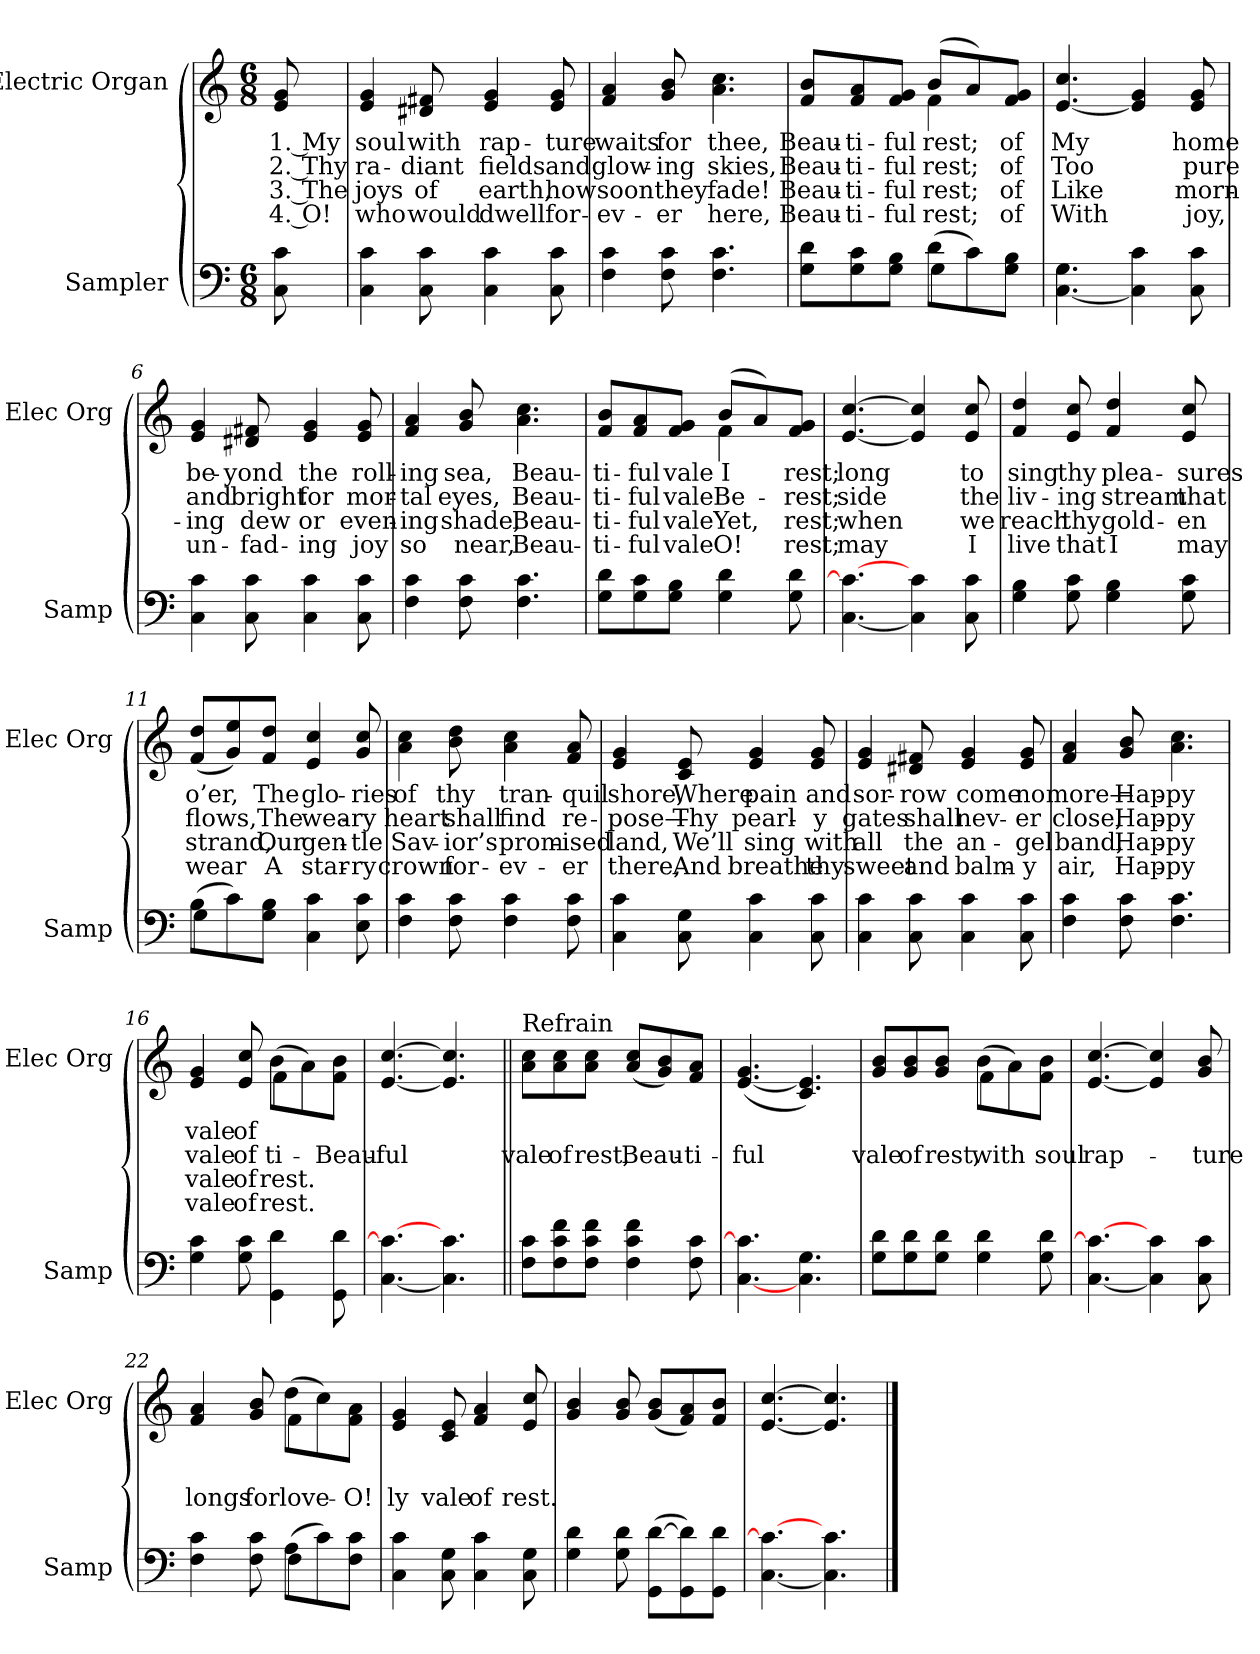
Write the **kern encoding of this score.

**kern	**kern	**text	**text	**text	**text
*part2	*part1	*part1	*part1	*part1	*part1
*staff2	*staff1	*staff1	*staff1	*staff1	*staff1
*I"Sampler	*I"Electric Organ	*	*	*	*
*I'Samp	*I'Elec Org	*	*	*	*
*clefF4	*clefG2	*	*	*	*
*M6/8	*M6/8	*	*	*	*
=1	=1	=1	=1	=1	=1
8C 8c	8e 8g	1. My	2. Thy	3. The	4. O!
=2	=2	=2	=2	=2	=2
4C 4c	4e 4g	soul	ra-	joys	who
8C 8c	8d#X 8f#X	with	-diant	of	would
4C 4c	4e 4g	rap-	fields	earth,	dwell
8C 8c	8e 8g	-ture	and	how	for-
=3	=3	=3	=3	=3	=3
4F 4c	4f 4a	waits	glow-	soon	-ev-
8F 8c	8g 8b	for	-ing	they	-er
4.F 4.c	4.a 4.cc	thee,	skies,	fade!	here,
=4	=4	=4	=4	=4	=4
*^	*^	*	*	*	*
8G\ 8d\L	4.ryy	8f/ 8b/L	4.ryy	Beau-	Beau-	Beau-	Beau-
8G\ 8c\	.	8f/ 8a/	.	-ti-	-ti-	-ti-	-ti-
8G\ 8B\J	.	8f/ 8g/J	.	-ful	-ful	-ful	-ful
(8d\L	4G	(8b/L	4f	rest;	rest;	rest;	rest;
8c\)	.	8a/)	.	.	.	.	.
8G\ 8B\J	8ryy	8f/ 8g/J	8ryy	of	of	of	of
*v	*v	*	*	*	*	*	*
*	*v	*v	*	*	*	*
=5	=5	=5	=5	=5	=5
[4.C 4.G	[4.e 4.cc	My	Too	Like	With
4C] 4c	4e] 4g	.	.	.	.
8C 8c	8e 8g	home	pure	morn-	joy,
=6	=6	=6	=6	=6	=6
4C 4c	4e 4g	be-	and	-ing	un-
8C 8c	8d#X 8f#X	-yond	bright	dew	-fad-
4C 4c	4e 4g	the	for	or	-ing
8C 8c	8e 8g	roll-	mor-	even-	joy
=7	=7	=7	=7	=7	=7
4F 4c	4f 4a	-ing	-tal	-ing	so
8F 8c	8g 8b	sea,	eyes,	shade,	near,
4.F 4.c	4.a 4.cc	Beau-	Beau-	Beau-	Beau-
=8	=8	=8	=8	=8	=8
*	*^	*	*	*	*
8G\ 8d\L	8f/ 8b/L	4.ryy	-ti-	-ti-	-ti-	-ti-
8G\ 8c\	8f/ 8a/	.	-ful	-ful	-ful	-ful
8G\ 8B\J	8f/ 8g/J	.	vale	vale	vale	vale
4G 4d	(8b/L	4f	I	Be-	Yet,	O!
.	8a/)	.	.	.	.	.
8G 8d	8f/ 8g/J	8ryy	rest;	rest;	rest;	rest;
*	*v	*v	*	*	*	*
=9	=9	=9	=9	=9	=9
[4.C 4.c_	[4.e [4.cc	long	-side	when	may
4C] 4c	4e] 4cc]	.	.	.	.
8C 8c	8e 8cc	to	the	we	I
=10	=10	=10	=10	=10	=10
4G 4B	4f 4dd	sing	liv-	reach	live
8G 8c	8e 8cc	thy	-ing	thy	that
4G 4B	4f 4dd	plea-	stream	gold-	I
8G 8c	8e 8cc	-sures	that	-en	may
=11	=11	=11	=11	=11	=11
*^	*	*	*	*	*
(8B\L	4G	(8f/ 8dd/L	o’er,	flows,	strand,	wear
8c\)	.	8g/ 8ee/)	.	.	.	.
8G\ 8B\J	2ryy	8f/ 8dd/J	The	The	Our	A
4C 4c	.	4e 4cc	glo-	wea-	gen-	star-
8E 8c	.	8g 8cc	-ries	-ry	-tle	-ry
*v	*v	*	*	*	*	*
=12	=12	=12	=12	=12	=12
4F 4c	4a 4cc	of	heart	Sav-	crown
8F 8c	8b 8dd	thy	shall	-ior’s	for-
4F 4c	4a 4cc	tran-	find	prom-	-ev-
8F 8c	8f 8a	-quil	re-	-ised	-er
=13	=13	=13	=13	=13	=13
4C 4c	4e 4g	shore,	-pose—	land,	there,
8C 8G	8c 8e	Where	Thy	We’ll	And
4C 4c	4e 4g	pain	pearl-	sing	breathe
8C 8c	8e 8g	and	-y	with	thy
=14	=14	=14	=14	=14	=14
4C 4c	4e 4g	sor-	gates	all	sweet
8C 8c	8d#X 8f#X	-row	shall	the	and
4C 4c	4e 4g	come	nev-	an-	balm-
8C 8c	8e 8g	no	-er	-gel	-y
=15	=15	=15	=15	=15	=15
4F 4c	4f 4a	more—	close,	band,	air,
8F 8c	8g 8b	Hap-	Hap-	Hap-	Hap-
4.F 4.c	4.a 4.cc	-py	-py	-py	-py
=16	=16	=16	=16	=16	=16
*	*^	*	*	*	*
4G 4c	4e 4g	4.ryy	vale	vale	vale	vale
8G 8c	8e 8cc	.	of	of	of	of
4GG 4d	(8b\L	4f	.	-ti-	rest.	rest.
.	8a\)	.	.	.	.	.
8GG 8d	8f\ 8b\J	8ryy	.	Beau-	.	.
*	*v	*v	*	*	*	*
=17	=17	=17	=17	=17	=17
[4.C 4.c_	[4.e [4.cc	.	-ful	.	.
4.C] 4.c	4.e] 4.cc]	.	.	.	.
=18||	=18||	=18||	=18||	=18||	=18||
!	!LO:TX:t=Refrain	!	!	!	!
8F\ 8c\L	8a\ 8cc\L	.	vale	.	.
8F\ 8c\ 8f\	8a\ 8cc\	.	of	.	.
8F\ 8c\ 8f\J	8a\ 8cc\J	.	rest,	.	.
4F 4c 4f	(8a/ 8cc/L	.	Beau-	.	.
.	8g/ 8b/)	.	.	.	.
8F 8c	8f/ 8a/J	.	-ti-	.	.
=19	=19	=19	=19	=19	=19
[4.C 4.c]	([4.e 4.g	.	-ful	.	.
4.C 4.G	4.c 4.e])	.	.	.	.
=20	=20	=20	=20	=20	=20
*	*^	*	*	*	*
8G\ 8d\L	8g/ 8b/L	4.ryy	.	vale	.	.
8G\ 8d\	8g/ 8b/	.	.	of	.	.
8G\ 8d\J	8g/ 8b/J	.	.	rest,	.	.
4G 4d	(8b\L	4f	.	with	.	.
.	8a\)	.	.	.	.	.
8G 8d	8f\ 8b\J	8ryy	.	soul	.	.
*	*v	*v	*	*	*	*
=21	=21	=21	=21	=21	=21
[4.C 4.c_	[4.e [4.cc	.	rap-	.	.
4C] 4c	4e] 4cc]	.	.	.	.
8C 8c	8g 8b	.	-ture	.	.
=22	=22	=22	=22	=22	=22
*^	*^	*	*	*	*
4F 4c	4.ryy	4f 4a	4.ryy	.	longs	.	.
8F 8c	.	8g 8b	.	.	for	.	.
(8A\L	4F	(8dd\L	4f	.	love-	.	.
8c\)	.	8cc\)	.	.	.	.	.
8F\ 8c\J	8ryy	8f\ 8a\J	8ryy	.	O!	.	.
*v	*v	*	*	*	*	*	*
*	*v	*v	*	*	*	*
=23	=23	=23	=23	=23	=23
4C 4c	4e 4g	.	-ly	.	.
8C 8G	8c 8e	.	vale	.	.
4C 4c	4f 4a	.	of	.	.
8C 8G	8e 8cc	.	rest.	.	.
=24	=24	=24	=24	=24	=24
4G 4d	4g 4b	.	.	.	.
8G 8d	8g 8b	.	.	.	.
(8GG\ [8d\L	(8g/ 8b/L	.	.	.	.
8GG\ 8d]\)	8f/ 8a/)	.	.	.	.
8GG\ 8d\J	8f/ 8b/J	.	.	.	.
=25	=25	=25	=25	=25	=25
[4.C 4.c_	[4.e [4.cc	.	.	.	.
4.C] 4.c	4.e] 4.cc]	.	.	.	.
==	==	==	==	==	==
*-	*-	*-	*-	*-	*-
